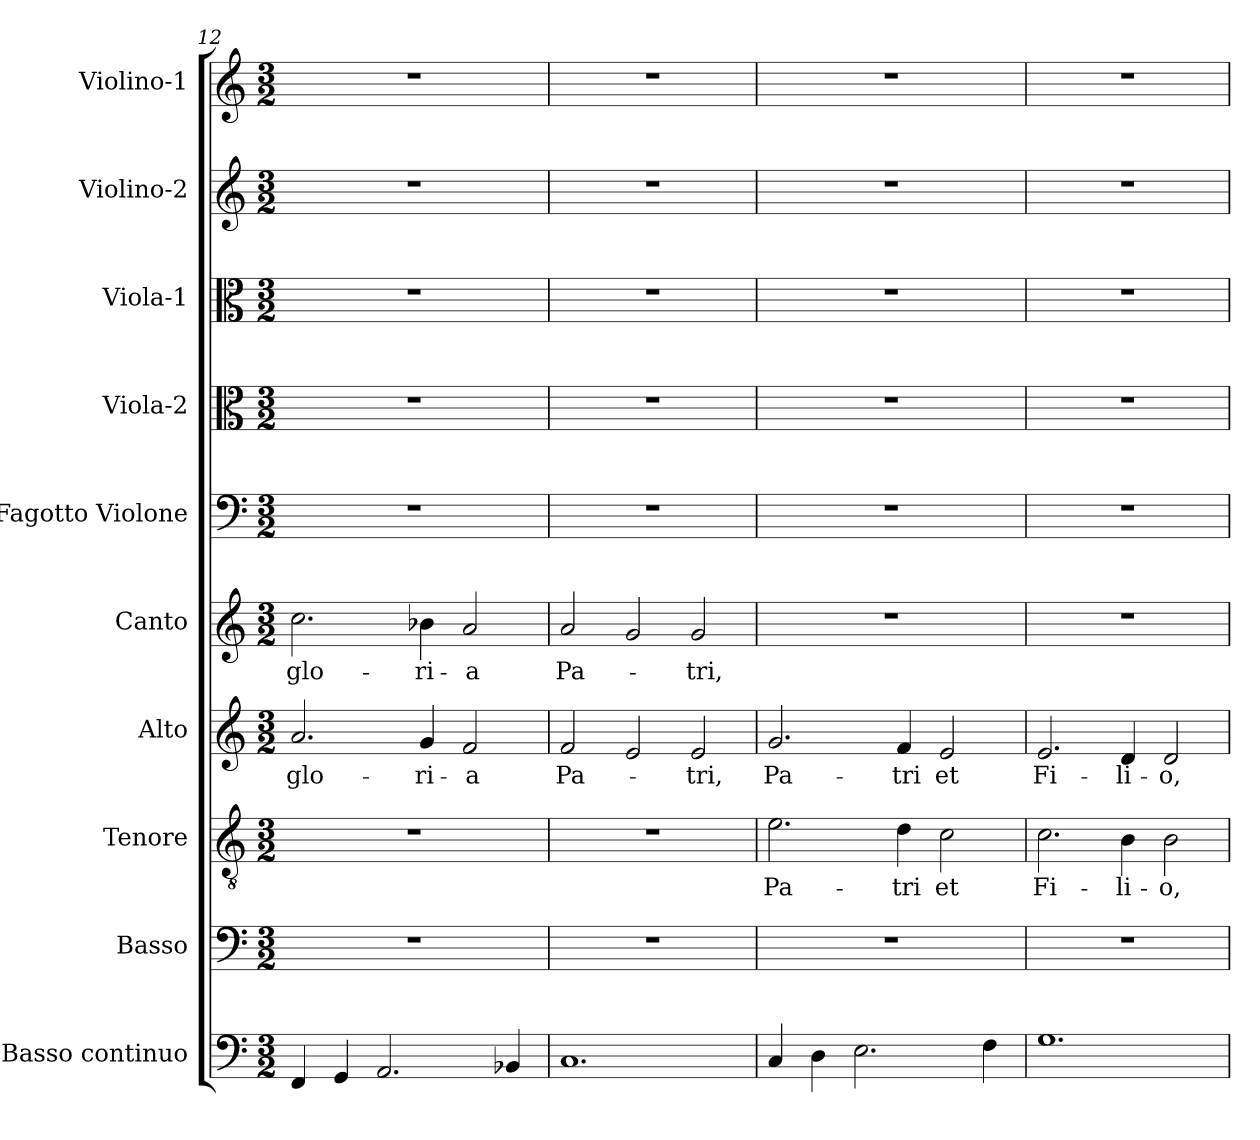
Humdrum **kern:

**kern	**kern	**kern	**text	**kern	**text	**kern	**text	**kern	**kern	**kern	**kern	**kern
*part10	*part9	*part8	*part8	*part7	*part7	*part6	*part6	*part5	*part4	*part3	*part2	*part1
*staff10	*staff9	*staff8	*staff8	*staff7	*staff7	*staff6	*staff6	*staff5	*staff4	*staff3	*staff2	*staff1
*I"Basso continuo	*I"Basso	*I"Tenore	*	*I"Alto	*	*I"Canto	*	*I"Fagotto Violone	*I"Viola-2	*I"Viola-1	*I"Violino-2	*I"Violino-1
*clefF4	*clefF4	*clefGv2	*	*clefG2	*	*clefG2	*	*clefF4	*clefC3	*clefC3	*clefG2	*clefG2
*k[]	*k[]	*k[]	*	*k[]	*	*k[]	*	*k[]	*k[]	*k[]	*k[]	*k[]
*C:	*C:	*C:	*	*C:	*	*C:	*	*C:	*C:	*C:	*C:	*C:
*M3/2	*M3/2	*M3/2	*	*M3/2	*	*M3/2	*	*M3/2	*M3/2	*M3/2	*M3/2	*M3/2
=12	=12	=12	=12	=12	=12	=12	=12	=12	=12	=12	=12	=12
!	!	!	!	!	!LO:LY:b	!	!	!	!	!	!	!
!	!	!	!	!	!	!	!LO:LY:b	!	!	!	!	!
4FF/	1.r	1.r	.	2.a/	glo-	2.cc\	glo-	1.r	1.r	1.r	1.r	1.r
4GG/	.	.	.	.	.	.	.	.	.	.	.	.
2.AA/	.	.	.	.	.	.	.	.	.	.	.	.
!	!	!	!	!	!LO:LY:b	!	!	!	!	!	!	!
!	!	!	!	!	!	!	!LO:LY:b	!	!	!	!	!
.	.	.	.	4g/	-ri-	4b-X\	-ri-	.	.	.	.	.
!	!	!	!	!	!LO:LY:b	!	!	!	!	!	!	!
!	!	!	!	!	!	!	!LO:LY:b	!	!	!	!	!
.	.	.	.	2f/	-a	2a/	-a	.	.	.	.	.
4BB-X/	.	.	.	.	.	.	.	.	.	.	.	.
!!LO:LB:g=z
=13	=13	=13	=13	=13	=13	=13	=13	=13	=13	=13	=13	=13
!	!	!	!	!	!LO:LY:b	!	!	!	!	!	!	!
!	!	!	!	!	!	!	!LO:LY:b	!	!	!	!	!
1.C	1.r	1.r	.	2f/	Pa-	2a/	Pa-	1.r	1.r	1.r	1.r	1.r
.	.	.	.	2e/	.	2g/	.	.	.	.	.	.
!	!	!	!	!	!LO:LY:b	!	!	!	!	!	!	!
!	!	!	!	!	!	!	!LO:LY:b	!	!	!	!	!
.	.	.	.	2e/	-tri,	2g/	-tri,	.	.	.	.	.
=14	=14	=14	=14	=14	=14	=14	=14	=14	=14	=14	=14	=14
!	!	!	!LO:LY:b	!	!	!	!	!	!	!	!	!
!	!	!	!	!	!LO:LY:b	!	!	!	!	!	!	!
4C/	1.r	2.e\	Pa-	2.g/	Pa-	1.r	.	1.r	1.r	1.r	1.r	1.r
4D\	.	.	.	.	.	.	.	.	.	.	.	.
2.E\	.	.	.	.	.	.	.	.	.	.	.	.
!	!	!	!LO:LY:b	!	!	!	!	!	!	!	!	!
!	!	!	!	!	!LO:LY:b	!	!	!	!	!	!	!
.	.	4d\	-tri	4f/	-tri	.	.	.	.	.	.	.
!	!	!	!LO:LY:b	!	!	!	!	!	!	!	!	!
!	!	!	!	!	!LO:LY:b	!	!	!	!	!	!	!
.	.	2c\	et	2e/	et	.	.	.	.	.	.	.
4F\	.	.	.	.	.	.	.	.	.	.	.	.
=15	=15	=15	=15	=15	=15	=15	=15	=15	=15	=15	=15	=15
!	!	!	!LO:LY:b	!	!	!	!	!	!	!	!	!
!	!	!	!	!	!LO:LY:b	!	!	!	!	!	!	!
1.G	1.r	2.c\	Fi-	2.e/	Fi-	1.r	.	1.r	1.r	1.r	1.r	1.r
!	!	!	!LO:LY:b	!	!	!	!	!	!	!	!	!
!	!	!	!	!	!LO:LY:b	!	!	!	!	!	!	!
.	.	4B\	-li-	4d/	-li-	.	.	.	.	.	.	.
!	!	!	!LO:LY:b	!	!	!	!	!	!	!	!	!
!	!	!	!	!	!LO:LY:b	!	!	!	!	!	!	!
.	.	2B\	-o,	2d/	-o,	.	.	.	.	.	.	.
=	=	=	=	=	=	=	=	=	=	=	=	=
*-	*-	*-	*-	*-	*-	*-	*-	*-	*-	*-	*-	*-
